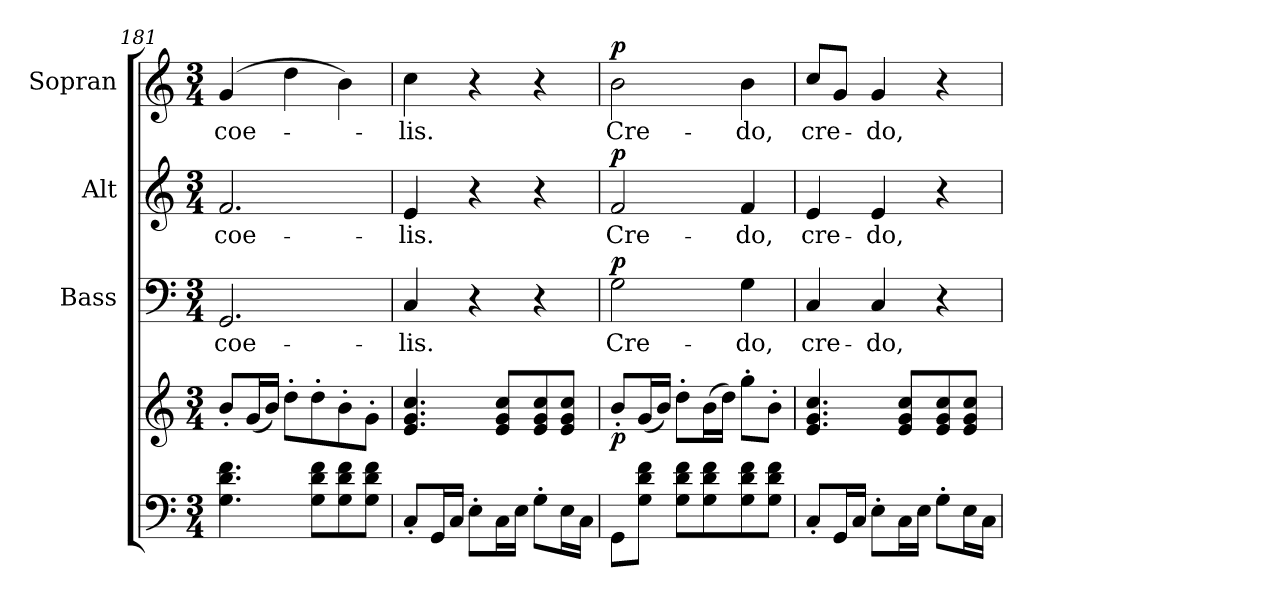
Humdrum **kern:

**kern	**kern	**dynam	**kern	**text	**dynam	**kern	**text	**dynam	**kern	**text	**dynam
*part4	*part4	*part4	*part3	*part3	*part3	*part2	*part2	*part2	*part1	*part1	*part1
*staff5	*staff4	*staff4/5	*staff3	*staff3	*staff3	*staff2	*staff2	*staff2	*staff1	*staff1	*staff1
*	*	*	*I"Bass	*	*	*I"Alt	*	*	*I"Sopran	*	*
*	*	*	*I'B.	*	*	*I'A.	*	*	*I'S.	*	*
!!LO:LB:g=z
*clefF4	*clefG2	*	*clefF4	*	*	*clefG2	*	*	*clefG2	*	*
*k[]	*k[]	*	*k[]	*	*	*k[]	*	*	*k[]	*	*
*C:	*C:	*	*C:	*	*	*C:	*	*	*C:	*	*
*M3/4	*M3/4	*	*M3/4	*	*	*M3/4	*	*	*M3/4	*	*
=181	=181	=181	=181	=181	=181	=181	=181	=181	=181	=181	=181
!	!	!	!	!LO:LY:b	!	!	!LO:LY:b	!	!	!LO:LY:b	!
4.G\ 4.d\ 4.f\	8b'</L	.	2.GG/	coe-	.	2.f/	coe-	.	(4g/	coe-	.
.	(<16g/L	.	.	.	.	.	.	.	.	.	.
.	16b/JJ)	.	.	.	.	.	.	.	.	.	.
.	8dd'>\L	.	.	.	.	.	.	.	4dd\	.	.
8G\ 8d\ 8f\L	8dd'>\	.	.	.	.	.	.	.	.	.	.
8G\ 8d\ 8f\	8b'>\	.	.	.	.	.	.	.	4b\)	.	.
8G\ 8d\ 8f\J	8g'>\J	.	.	.	.	.	.	.	.	.	.
=182	=182	=182	=182	=182	=182	=182	=182	=182	=182	=182	=182
!	!	!	!	!LO:LY:b	!	!	!LO:LY:b	!	!	!LO:LY:b	!
8C'</L	4.e/ 4.g/ 4.cc/	.	4C/	-lis.	.	4e/	-lis.	.	4cc\	-lis.	.
16GG/L	.	.	.	.	.	.	.	.	.	.	.
16C/JJ	.	.	.	.	.	.	.	.	.	.	.
8E'>\L	.	.	4r	.	.	4r	.	.	4r	.	.
16C\L	8e/ 8g/ 8cc/L	.	.	.	.	.	.	.	.	.	.
16E\JJ	.	.	.	.	.	.	.	.	.	.	.
8G'>\L	8e/ 8g/ 8cc/	.	4r	.	.	4r	.	.	4r	.	.
16E\L	8e/ 8g/ 8cc/J	.	.	.	.	.	.	.	.	.	.
16C\JJ	.	.	.	.	.	.	.	.	.	.	.
=183	=183	=183	=183	=183	=183	=183	=183	=183	=183	=183	=183
!	!	!LO:DY:b	!	!LO:LY:b	!LO:DY:a	!	!LO:LY:b	!LO:DY:a	!	!LO:LY:b	!LO:DY:a
8GG\L	8b'</L	p	2G\	Cre-	p	2f/	Cre-	p	2b\	Cre-	p
8G\ 8d\ 8f\J	(<16g/L	.	.	.	.	.	.	.	.	.	.
.	16b/JJ)	.	.	.	.	.	.	.	.	.	.
8G\ 8d\ 8f\L	8dd'>\L	.	.	.	.	.	.	.	.	.	.
8G\ 8d\ 8f\	(>16b\L	.	.	.	.	.	.	.	.	.	.
.	16dd\JJ)	.	.	.	.	.	.	.	.	.	.
!	!	!	!	!LO:LY:b	!	!	!LO:LY:b	!	!	!LO:LY:b	!
8G\ 8d\ 8f\	8gg'>\L	.	4G\	-do,	.	4f/	-do,	.	4b\	-do,	.
8G\ 8d\ 8f\J	8b'>\J	.	.	.	.	.	.	.	.	.	.
=184	=184	=184	=184	=184	=184	=184	=184	=184	=184	=184	=184
!	!	!	!	!LO:LY:b	!	!	!LO:LY:b	!	!	!LO:LY:b	!
8C'</L	4.e/ 4.g/ 4.cc/	.	4C/	cre-	.	4e/	cre-	.	8cc/L	cre-	.
16GG/L	.	.	.	.	.	.	.	.	8g/J	.	.
16C/JJ	.	.	.	.	.	.	.	.	.	.	.
!	!	!	!	!LO:LY:b	!	!	!LO:LY:b	!	!	!LO:LY:b	!
8E'>\L	.	.	4C/	-do,	.	4e/	-do,	.	4g/	-do,	.
16C\L	8e/ 8g/ 8cc/L	.	.	.	.	.	.	.	.	.	.
16E\JJ	.	.	.	.	.	.	.	.	.	.	.
8G'>\L	8e/ 8g/ 8cc/	.	4r	.	.	4r	.	.	4r	.	.
16E\L	8e/ 8g/ 8cc/J	.	.	.	.	.	.	.	.	.	.
16C\JJ	.	.	.	.	.	.	.	.	.	.	.
=	=	=	=	=	=	=	=	=	=	=	=
*-	*-	*-	*-	*-	*-	*-	*-	*-	*-	*-	*-
